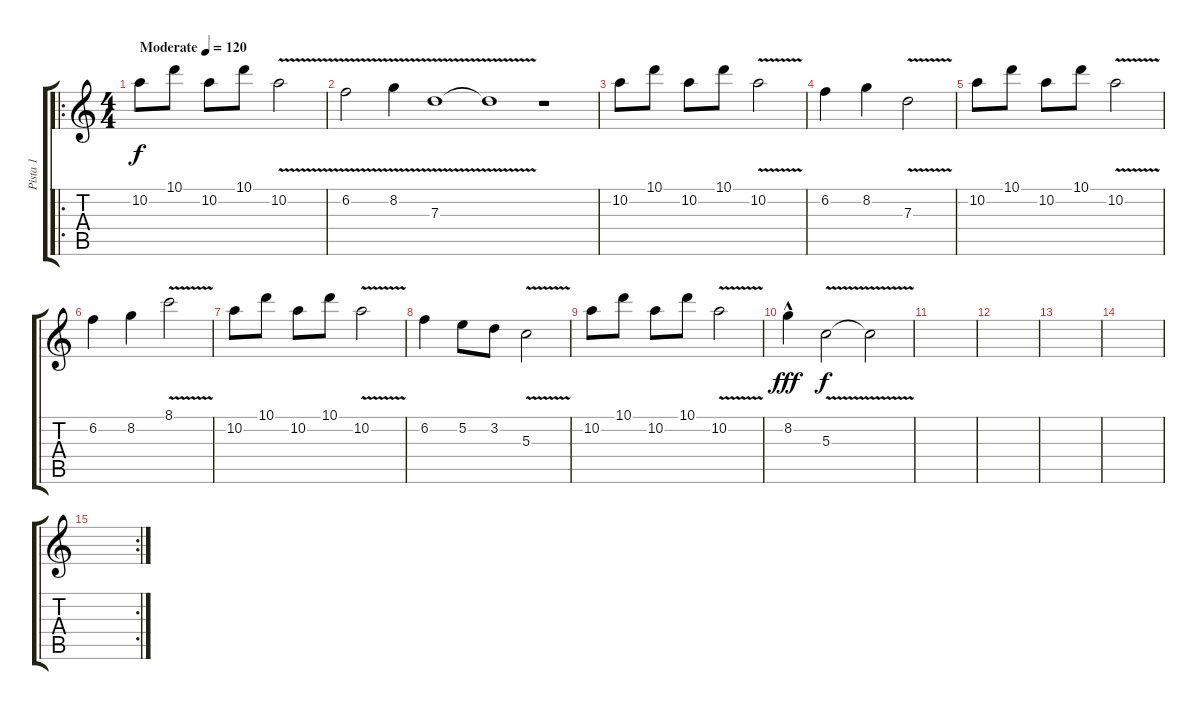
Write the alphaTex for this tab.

\track ("Pista 1" "Pista 1") {instrument acousticguitarsteel}
\staff {score tabs}
\tuning (E4 B3 G3 D3 A2 E2) {hide}
\ro
\ts (4 4)
\tempo (120 "Moderate")
\clef g2
\ks c
10.2.8{dy f instrument acousticguitarsteel} 10.1.8 10.2.8 10.1.8 10.2{v}.2 |
6.2{v}.2 8.2{v}.4 7.3{v}.1 7.3{t}.1 r.1 |
10.2.8 10.1.8 10.2.8 10.1.8 10.2{v}.2 |
6.2.4 8.2.4 7.3{v}.2 |
10.2.8 10.1.8 10.2.8 10.1.8 10.2{v}.2 |
6.2.4 8.2.4 8.1{v}.2 |
10.2.8 10.1.8 10.2.8 10.1.8 10.2{v}.2 |
6.2.4 5.2.8 3.2.8 5.3{v}.2 |
10.2.8 10.1.8 10.2.8 10.1.8 10.2{v}.2 |
8.2{hac}.4{dy fff} 5.3{v}.2{dy f beam Down} 5.3{t}.2{beam Down} |
|
|
|
|
\rc 2
